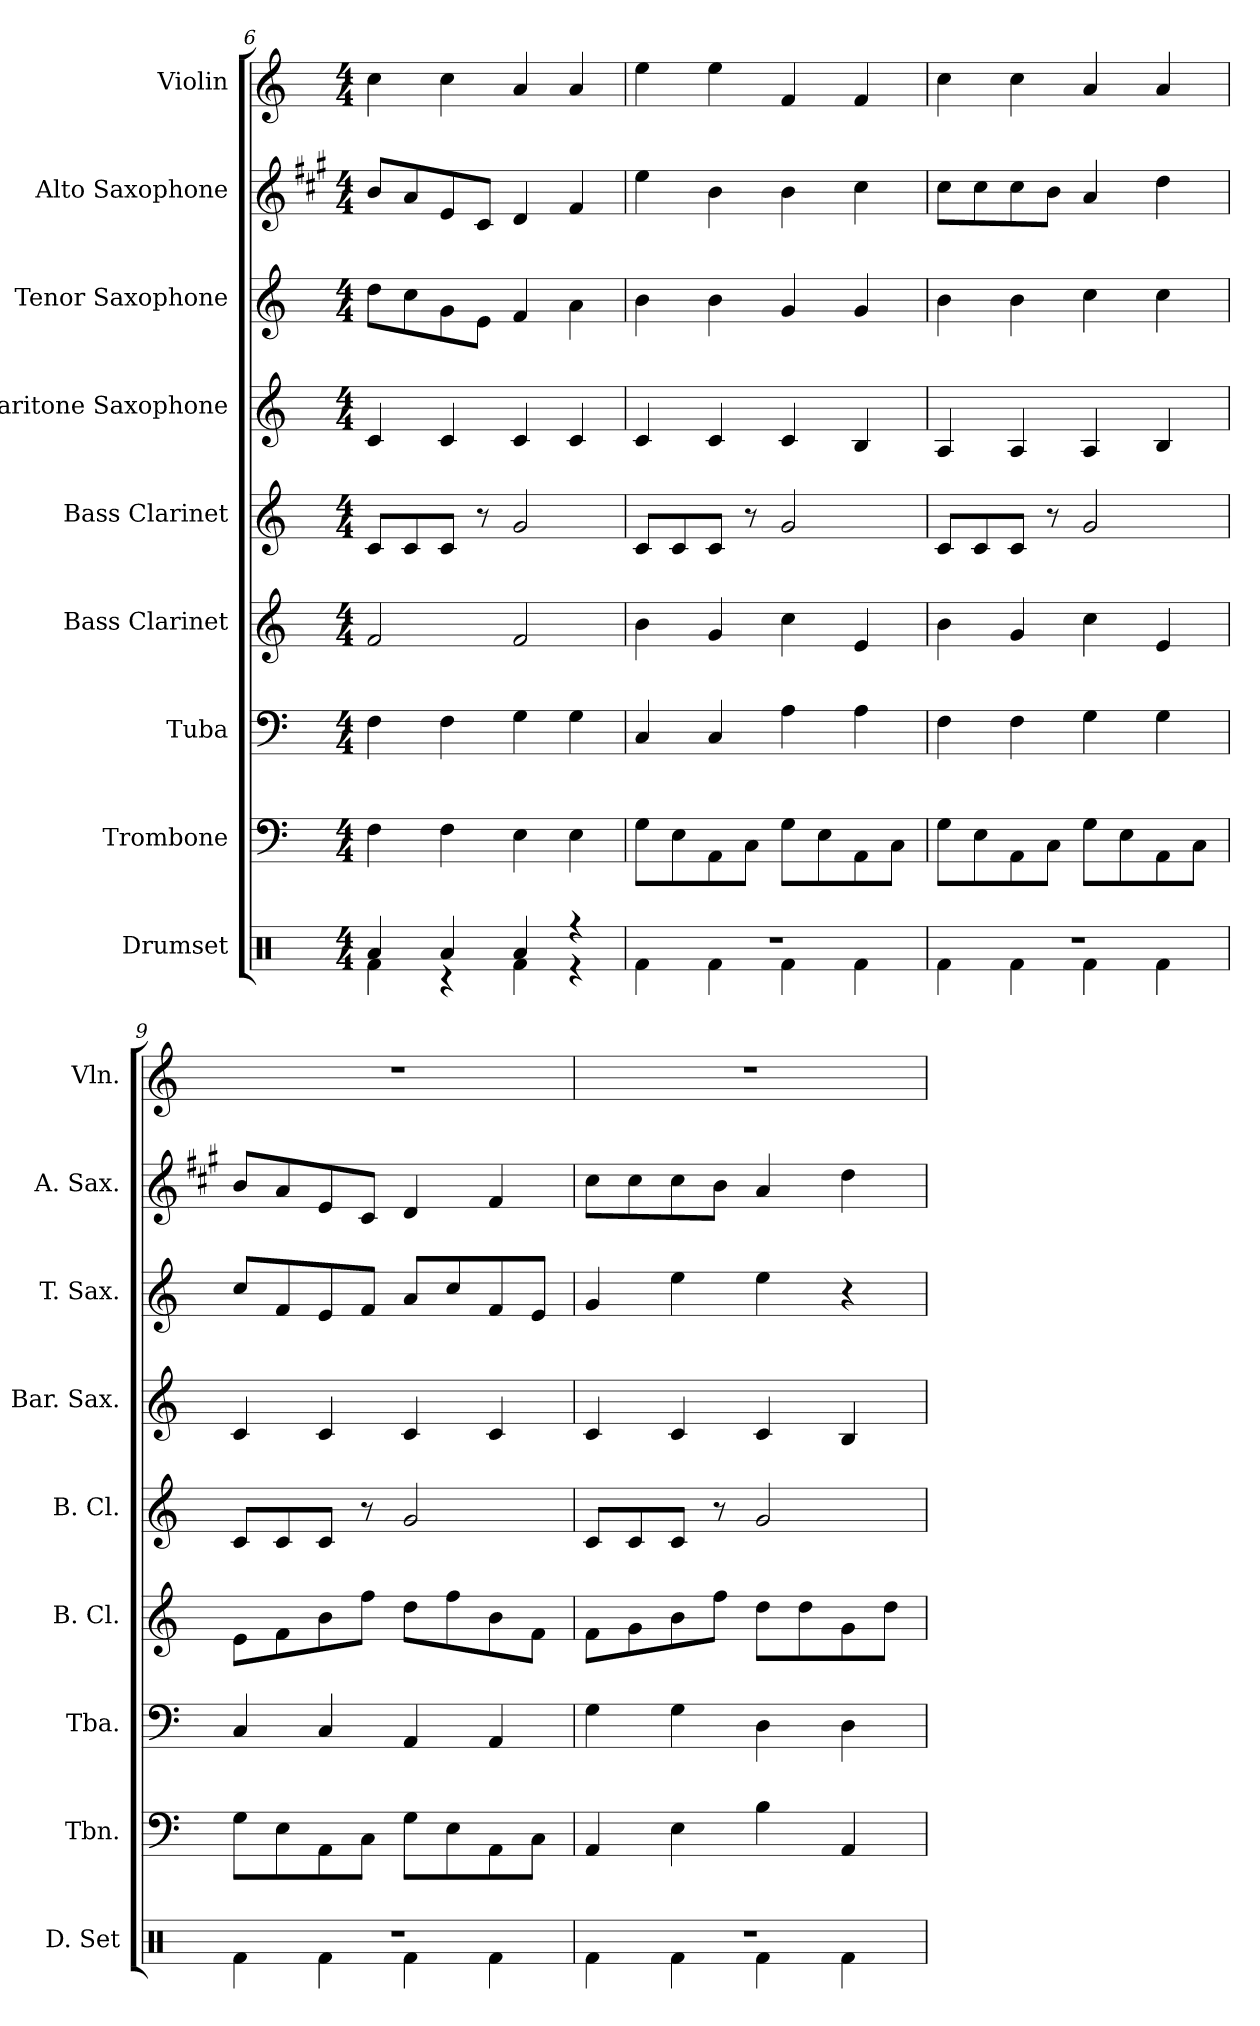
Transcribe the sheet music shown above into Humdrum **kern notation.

**kern	**kern	**kern	**kern	**kern	**kern	**kern	**kern	**kern
*part9	*part8	*part7	*part6	*part5	*part4	*part3	*part2	*part1
*staff9	*staff8	*staff7	*staff6	*staff5	*staff4	*staff3	*staff2	*staff1
*I"Drumset	*I"Trombone	*I"Tuba	*I"Bass Clarinet	*I"Bass Clarinet	*I"Baritone Saxophone	*I"Tenor Saxophone	*I"Alto Saxophone	*I"Violin
*I'D. Set	*I'Tbn.	*I'Tba.	*I'B. Cl.	*I'B. Cl.	*I'Bar. Sax.	*I'T. Sax.	*I'A. Sax.	*I'Vln.
!!LO:PB:g=z
*clefX	*clefF4	*clefF4	*clefG2	*clefG2	*clefG2	*clefG2	*clefG2	*clefG2
*	*	*	*ITrd8c14	*ITrd8c14	*ITrd12c21	*ITrd8c14	*ITrd5c9	*
*k[]	*k[]	*k[]	*k[]	*k[]	*k[]	*k[]	*k[]	*k[]
*M4/4	*M4/4	*M4/4	*M4/4	*M4/4	*M4/4	*M4/4	*M4/4	*M4/4
=6	=6	=6	=6	=6	=6	=6	=6	=6
*^	*	*	*	*	*	*	*	*
4Ra/	4Rf\	4F\	4F\	2F/	8C/L	4C/	8d\L	8d/L	4cc\
.	.	.	.	.	8C/	.	8c\	8c/	.
4Ra/	4r	4F\	4F\	.	8C/J	4C/	8G\	8G/	4cc\
.	.	.	.	.	8r	.	8E\J	8E/J	.
4Ra/	4Rf\	4E\	4G\	2F/	2G/	4C/	4F/	4F/	4a/
4r	4r	4E\	4G\	.	.	4C/	4A\	4A/	4a/
=7	=7	=7	=7	=7	=7	=7	=7	=7	=7
1r	4Rf\	8G\L	4C/	4B\	8C/L	4C/	4B\	4g\	4ee\
.	.	8E\	.	.	8C/	.	.	.	.
.	4Rf\	8AA\	4C/	4G/	8C/J	4C/	4B\	4d\	4ee\
.	.	8C\J	.	.	8r	.	.	.	.
.	4Rf\	8G\L	4A\	4c\	2G/	4C/	4G/	4d\	4f/
.	.	8E\	.	.	.	.	.	.	.
.	4Rf\	8AA\	4A\	4E/	.	4BB/	4G/	4e\	4f/
.	.	8C\J	.	.	.	.	.	.	.
=8	=8	=8	=8	=8	=8	=8	=8	=8	=8
1r	4Rf\	8G\L	4F\	4B\	8C/L	4AA/	4B\	8e\L	4cc\
.	.	8E\	.	.	8C/	.	.	8e\	.
.	4Rf\	8AA\	4F\	4G/	8C/J	4AA/	4B\	8e\	4cc\
.	.	8C\J	.	.	8r	.	.	8d\J	.
.	4Rf\	8G\L	4G\	4c\	2G/	4AA/	4c\	4c/	4a/
.	.	8E\	.	.	.	.	.	.	.
.	4Rf\	8AA\	4G\	4E/	.	4BB/	4c\	4f\	4a/
.	.	8C\J	.	.	.	.	.	.	.
=9	=9	=9	=9	=9	=9	=9	=9	=9	=9
1r	4Rf\	8G\L	4C/	8E\L	8C/L	4C/	8c/L	8d/L	1r
.	.	8E\	.	8F\	8C/	.	8F/	8c/	.
.	4Rf\	8AA\	4C/	8B\	8C/J	4C/	8E/	8G/	.
.	.	8C\J	.	8f\J	8r	.	8F/J	8E/J	.
.	4Rf\	8G\L	4AA/	8d\L	2G/	4C/	8A/L	4F/	.
.	.	8E\	.	8f\	.	.	8c/	.	.
.	4Rf\	8AA\	4AA/	8B\	.	4C/	8F/	4A/	.
.	.	8C\J	.	8F\J	.	.	8E/J	.	.
=10	=10	=10	=10	=10	=10	=10	=10	=10	=10
1r	4Rf\	4AA/	4G\	8F\L	8C/L	4C/	4G/	8e\L	1r
.	.	.	.	8G\	8C/	.	.	8e\	.
.	4Rf\	4E\	4G\	8B\	8C/J	4C/	4e\	8e\	.
.	.	.	.	8f\J	8r	.	.	8d\J	.
.	4Rf\	4B\	4D\	8d\L	2G/	4C/	4e\	4c/	.
.	.	.	.	8d\	.	.	.	.	.
.	4Rf\	4AA/	4D\	8G\	.	4BB/	4r	4f\	.
.	.	.	.	8d\J	.	.	.	.	.
*v	*v	*	*	*	*	*	*	*	*
=	=	=	=	=	=	=	=	=
*-	*-	*-	*-	*-	*-	*-	*-	*-
